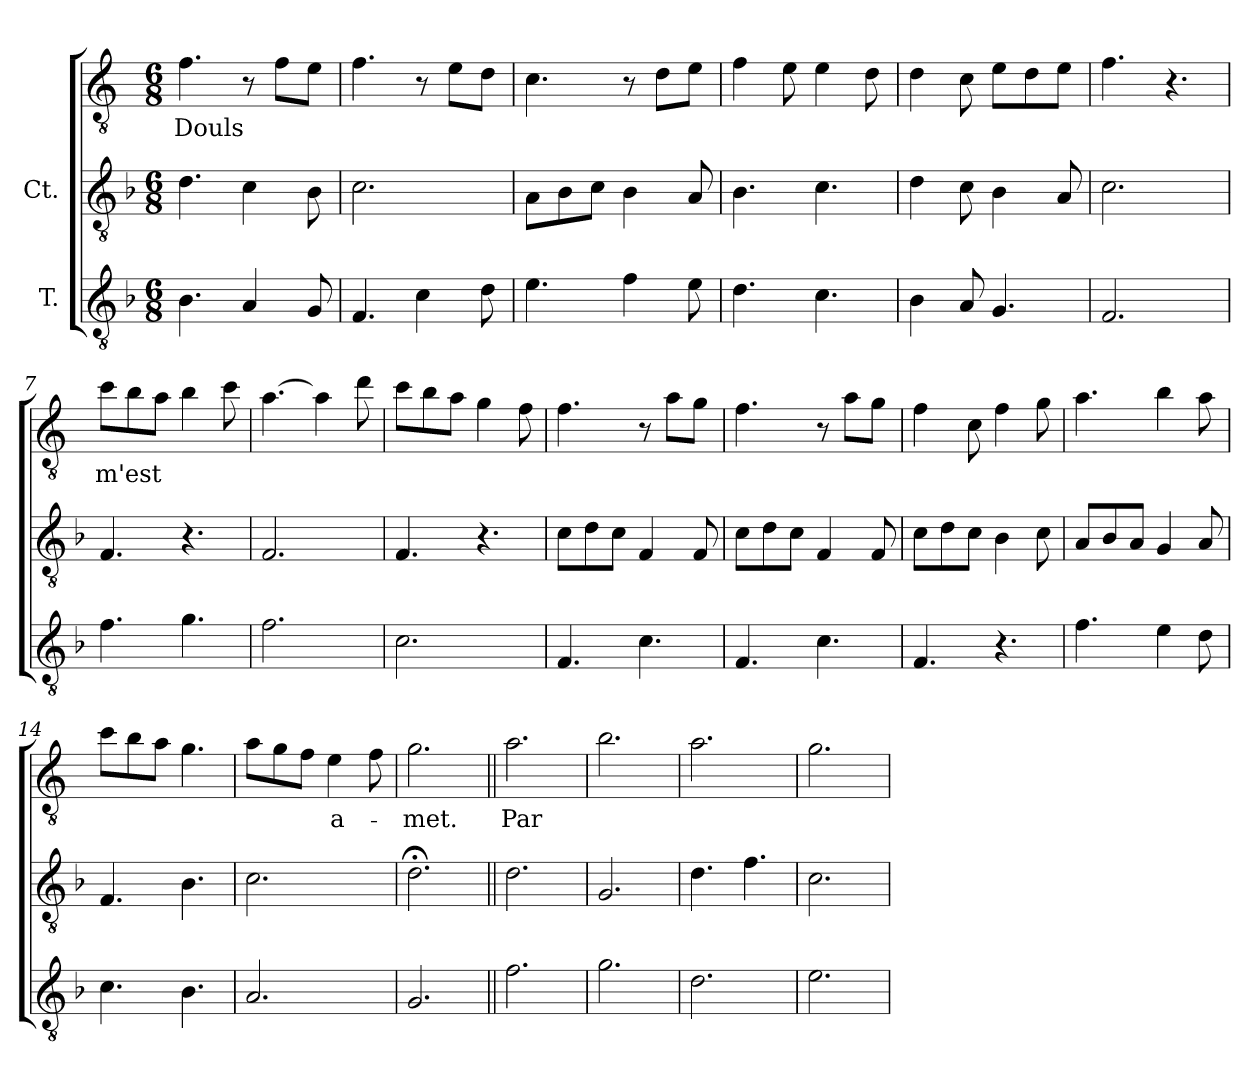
**kern	**kern	**kern	**text
*part3	*part2	*part1	*part1
*staff3	*staff2	*staff1	*staff1
*I"T.	*I"Ct.	*	*
*clefGv2	*clefGv2	*clefGv2	*
*k[b-]	*k[b-]	*k[]	*
*F:	*F:	*C:	*
*M6/8	*M6/8	*M6/8	*
=1	=1	=1	=1
!	!	!	!LO:LY:b
4.B-\	4.d\	4.f\	Douls
4A/	4c\	8r	.
.	.	8f\L	.
8G/	8B-\	8e\J	.
=2	=2	=2	=2
4.F/	2.c\	4.f\	.
4c\	.	8r	.
.	.	8e\L	.
8d\	.	8d\J	.
=3	=3	=3	=3
4.e\	8A\L	4.c\	.
.	8B-\	.	.
.	8c\J	.	.
4f\	4B-\	8r	.
.	.	8d\L	.
8e\	8A/	8e\J	.
=4	=4	=4	=4
4.d\	4.B-\	4f\	.
.	.	8e\	.
4.c\	4.c\	4e\	.
.	.	8d\	.
=5	=5	=5	=5
4B-\	4d\	4d\	.
8A/	8c\	8c\	.
4.G/	4B-\	8e\L	.
.	.	8d\	.
.	8A/	8e\J	.
=6	=6	=6	=6
2.F/	2.c\	4.f\	.
.	.	4.r	.
=7	=7	=7	=7
!	!	!	!LO:LY:b
4.f\	4.F/	8cc\L	m'est
.	.	8b\	.
.	.	8a\J	.
4.g\	4.r	4b\	.
.	.	8cc\	.
!!LO:LB:g=z
=8	=8	=8	=8
2.f\	2.F/	[4.a\	.
.	.	4a\]	.
.	.	8dd\	.
=9	=9	=9	=9
2.c\	4.F/	8cc\L	.
.	.	8b\	.
.	.	8a\J	.
.	4.r	4g\	.
.	.	8f\	.
=10	=10	=10	=10
4.F/	8c\L	4.f\	.
.	8d\	.	.
.	8c\J	.	.
4.c\	4F/	8r	.
.	.	8a\L	.
.	8F/	8g\J	.
=11	=11	=11	=11
4.F/	8c\L	4.f\	.
.	8d\	.	.
.	8c\J	.	.
4.c\	4F/	8r	.
.	.	8a\L	.
.	8F/	8g\J	.
=12	=12	=12	=12
4.F/	8c\L	4f\	.
.	8d\	.	.
.	8c\J	8c\	.
4.r	4B-\	4f\	.
.	8c\	8g\	.
=13	=13	=13	=13
4.f\	8A/L	4.a\	.
.	8B-/	.	.
.	8A/J	.	.
4e\	4G/	4b\	.
8d\	8A/	8a\	.
=14	=14	=14	=14
4.c\	4.F/	8cc\L	.
.	.	8b\	.
.	.	8a\J	.
4.B-\	4.B-\	4.g\	.
=15	=15	=15	=15
2.A/	2.c\	8a\L	.
.	.	8g\	.
.	.	8f\J	.
!	!	!	!LO:LY:b
.	.	4e\	a-
.	.	8f\	.
=16	=16	=16	=16
!	!	!	!LO:LY:b
2.G/	2.d;<\	2.g\	-met.
!!LO:LB:g=z
=17||	=17||	=17||	=17||
!	!	!	!LO:LY:b
2.f\	2.d\	2.a\	Par
=18	=18	=18	=18
2.g\	2.G/	2.b\	.
=19	=19	=19	=19
2.d\	4.d\	2.a\	.
.	4.f\	.	.
=20	=20	=20	=20
2.e\	2.c\	2.g\	.
=	=	=	=
*-	*-	*-	*-
